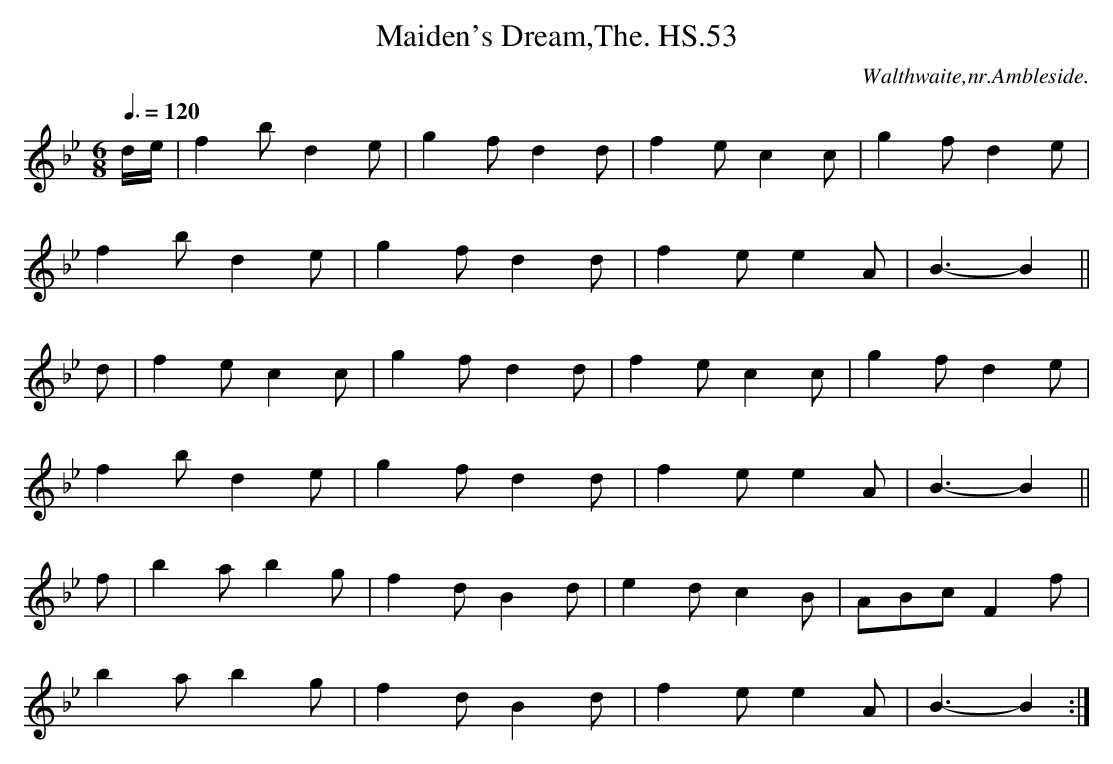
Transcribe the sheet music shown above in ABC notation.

X:1
T:Maiden's Dream,The. HS.53
L:1/8
M:6/8
O:Walthwaite,nr.Ambleside.
Q:3/8=120
K:Bb
d/e/|f2bd2e|g2fd2d|f2ec2c|g2fd2e|!
f2bd2e|g2fd2d|f2ee2A|B3-B2||!
d|f2ec2c|g2fd2d|f2ec2c|g2fd2e|!
f2bd2e|g2fd2d|f2ee2A|B3-B2||!
f|b2ab2g|f2dB2d|e2dc2B|ABcF2f|!
b2ab2g|f2dB2d|f2ee2A|B3-B2:|
